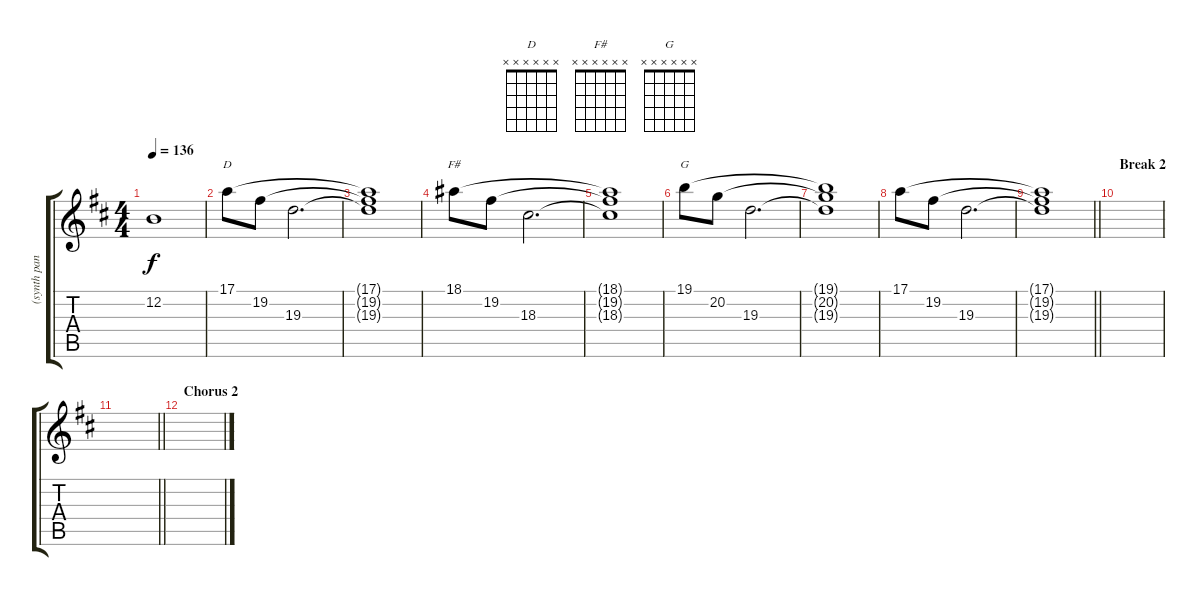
\track ("(synth panning fx)" "(synth pan") {instrument pad3polysynth}
\staff {score tabs}
\tuning (E4 B3 G3 D3 A2 E2) {hide}
\chord ("D" x x x x x x)
\chord ("F#" x x x x x x)
\chord ("G" x x x x x x)
\ts (4 4)
\tempo 136
\clef g2
\ks d
12.2{t}.1{dy f} |
17.1.8{ch "D" volume 7} 19.2.8{volume 9} 19.3.2{d volume 11} |
(17.1{t} 19.2{t} 19.3{t}).1{volume 11} |
18.1.8{ch "F#" volume 7} 19.2.8{volume 9} 18.3.2{d volume 11} |
(18.1{t} 19.2{t} 18.3{t}).1{volume 11} |
19.1.8{ch "G" volume 7} 20.2.8{volume 9} 19.3.2{d volume 11} |
(19.1{t} 20.2{t} 19.3{t}).1{volume 11} |
17.1.8{volume 7} 19.2.8{volume 9} 19.3.2{d volume 11} |
\barLineRight lightlight
(17.1{t} 19.2{t} 19.3{t}).1 |
\section ("" "Break 2")
|
\barLineRight lightlight
|
\section ("" "Chorus 2")
